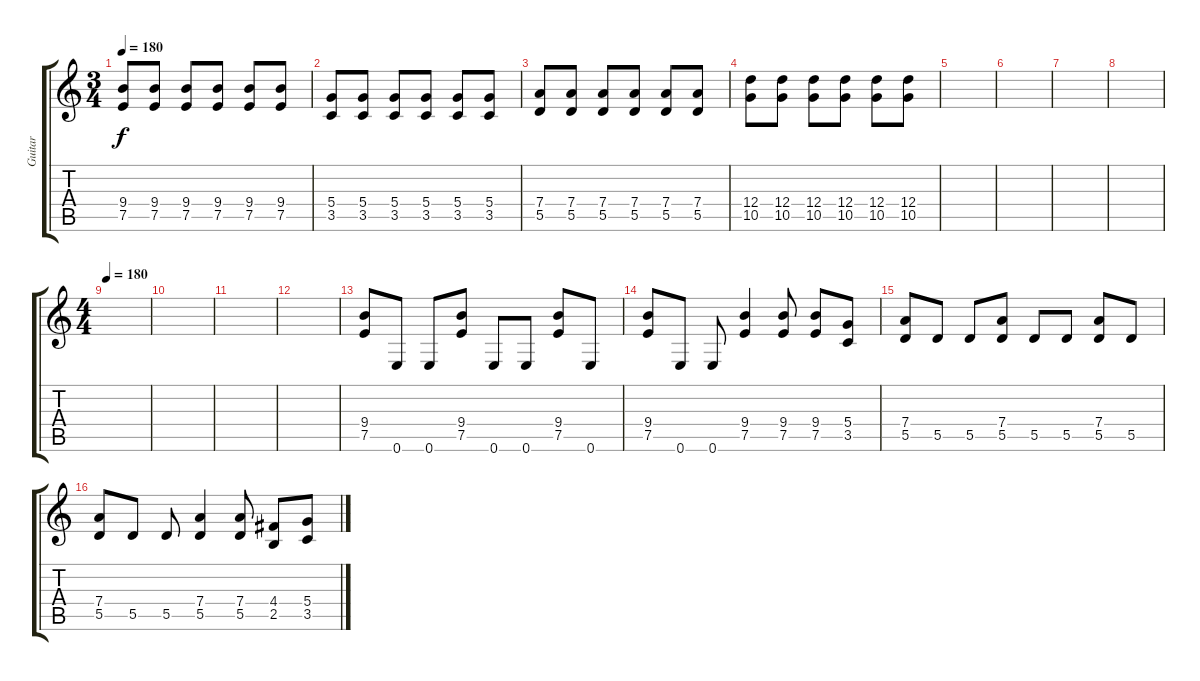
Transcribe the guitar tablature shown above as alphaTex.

\track ("Guitar" "Guitar") {instrument distortionguitar}
\staff {score tabs}
\tuning (E4 B3 G3 D3 A2 E2) {hide}
\ts (3 4)
\tempo 180
\clef g2
\ks c
(9.4 7.5).8{dy f} (9.4 7.5).8 (9.4 7.5).8 (9.4 7.5).8 (9.4 7.5).8 (9.4 7.5).8 |
(5.4 3.5).8 (5.4 3.5).8 (5.4 3.5).8 (5.4 3.5).8 (5.4 3.5).8 (5.4 3.5).8 |
(7.4 5.5).8 (7.4 5.5).8 (7.4 5.5).8 (7.4 5.5).8 (7.4 5.5).8 (7.4 5.5).8 |
(12.4 10.5).8 (12.4 10.5).8 (12.4 10.5).8 (12.4 10.5).8 (12.4 10.5).8 (12.4 10.5).8 |
|
|
|
|
\ts (4 4)
\tempo 180
|
|
|
|
(9.4 7.5).8{instrument distortionguitar} 0.6.8 0.6.8 (9.4 7.5).8 0.6.8 0.6.8 (9.4 7.5).8 0.6.8 |
(9.4 7.5).8 0.6.8 0.6.8 (9.4 7.5).4 (9.4 7.5).8 (9.4 7.5).8 (5.4 3.5).8 |
(7.4 5.5).8 5.5.8 5.5.8 (7.4 5.5).8 5.5.8 5.5.8 (7.4 5.5).8 5.5.8 |
(7.4 5.5).8 5.5.8 5.5.8 (7.4 5.5).4 (7.4 5.5).8 (4.4 2.5).8 (5.4 3.5).8
